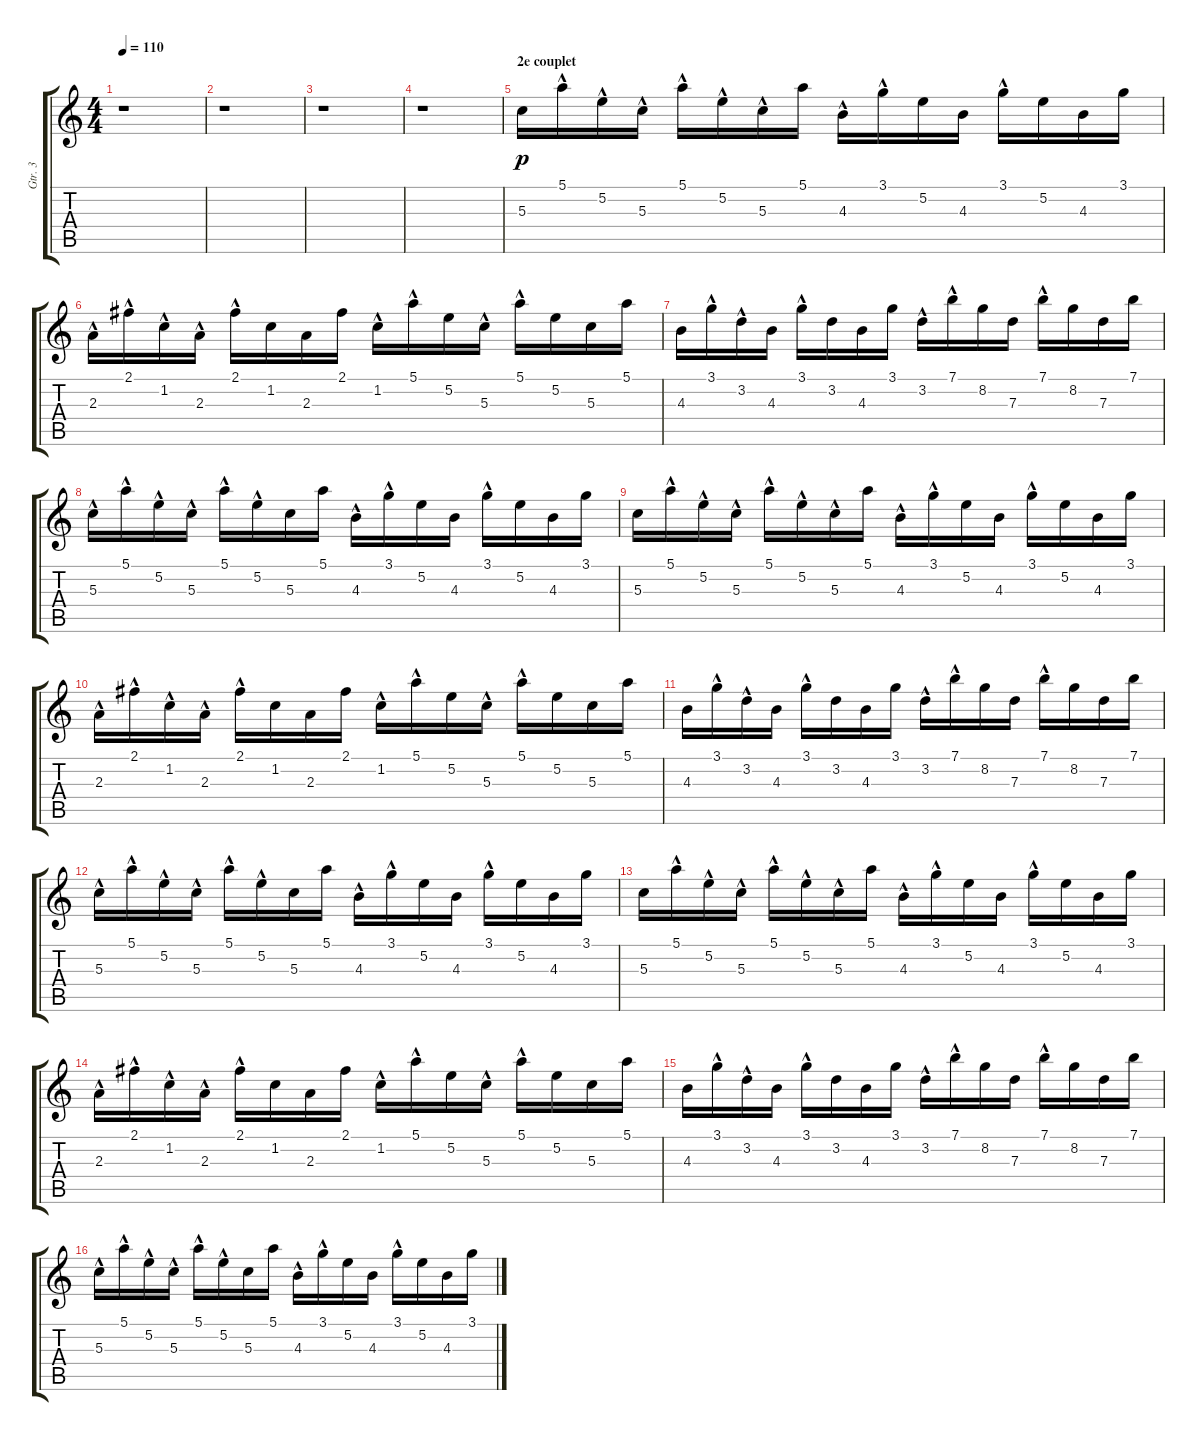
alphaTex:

\track ("Gtr. 3" "Gtr. 3") {instrument acousticguitarnylon}
\staff {score tabs}
\tuning (E4 B3 G3 D3 A2 E2) {hide}
\ts (4 4)
\tempo 110
\clef g2
\ks c
r.1{dy p} |
r.1 |
r.1 |
r.1 |
\section ("" "2e couplet")
5.3.16 5.1{hac}.16 5.2{hac}.16 5.3{hac}.16 5.1{hac}.16 5.2{hac}.16 5.3{hac}.16 5.1.16 4.3{hac}.16 3.1{hac}.16 5.2.16 4.3.16 3.1{hac}.16 5.2.16 4.3.16 3.1.16 |
2.3{hac}.16 2.1{hac}.16 1.2{hac}.16 2.3{hac}.16 2.1{hac}.16 1.2.16 2.3.16 2.1.16 1.2{hac}.16 5.1{hac}.16 5.2.16 5.3{hac}.16 5.1{hac}.16 5.2.16 5.3.16 5.1.16 |
4.3.16 3.1{hac}.16 3.2{hac}.16 4.3.16 3.1{hac}.16 3.2.16 4.3.16 3.1.16 3.2{hac}.16 7.1{hac}.16 8.2.16 7.3.16 7.1{hac}.16 8.2.16 7.3.16 7.1.16 |
5.3{hac}.16 5.1{hac}.16 5.2{hac}.16 5.3{hac}.16 5.1{hac}.16 5.2{hac}.16 5.3.16 5.1.16 4.3{hac}.16 3.1{hac}.16 5.2.16 4.3.16 3.1{hac}.16 5.2.16 4.3.16 3.1.16 |
5.3.16 5.1{hac}.16 5.2{hac}.16 5.3{hac}.16 5.1{hac}.16 5.2{hac}.16 5.3{hac}.16 5.1.16 4.3{hac}.16 3.1{hac}.16 5.2.16 4.3.16 3.1{hac}.16 5.2.16 4.3.16 3.1.16 |
2.3{hac}.16 2.1{hac}.16 1.2{hac}.16 2.3{hac}.16 2.1{hac}.16 1.2.16 2.3.16 2.1.16 1.2{hac}.16 5.1{hac}.16 5.2.16 5.3{hac}.16 5.1{hac}.16 5.2.16 5.3.16 5.1.16 |
4.3.16 3.1{hac}.16 3.2{hac}.16 4.3.16 3.1{hac}.16 3.2.16 4.3.16 3.1.16 3.2{hac}.16 7.1{hac}.16 8.2.16 7.3.16 7.1{hac}.16 8.2.16 7.3.16 7.1.16 |
5.3{hac}.16 5.1{hac}.16 5.2{hac}.16 5.3{hac}.16 5.1{hac}.16 5.2{hac}.16 5.3.16 5.1.16 4.3{hac}.16 3.1{hac}.16 5.2.16 4.3.16 3.1{hac}.16 5.2.16 4.3.16 3.1.16 |
5.3.16 5.1{hac}.16 5.2{hac}.16 5.3{hac}.16 5.1{hac}.16 5.2{hac}.16 5.3{hac}.16 5.1.16 4.3{hac}.16 3.1{hac}.16 5.2.16 4.3.16 3.1{hac}.16 5.2.16 4.3.16 3.1.16 |
2.3{hac}.16 2.1{hac}.16 1.2{hac}.16 2.3{hac}.16 2.1{hac}.16 1.2.16 2.3.16 2.1.16 1.2{hac}.16 5.1{hac}.16 5.2.16 5.3{hac}.16 5.1{hac}.16 5.2.16 5.3.16 5.1.16 |
4.3.16 3.1{hac}.16 3.2{hac}.16 4.3.16 3.1{hac}.16 3.2.16 4.3.16 3.1.16 3.2{hac}.16 7.1{hac}.16 8.2.16 7.3.16 7.1{hac}.16 8.2.16 7.3.16 7.1.16 |
5.3{hac}.16 5.1{hac}.16 5.2{hac}.16 5.3{hac}.16 5.1{hac}.16 5.2{hac}.16 5.3.16 5.1.16 4.3{hac}.16 3.1{hac}.16 5.2.16 4.3.16 3.1{hac}.16 5.2.16 4.3.16 3.1.16
